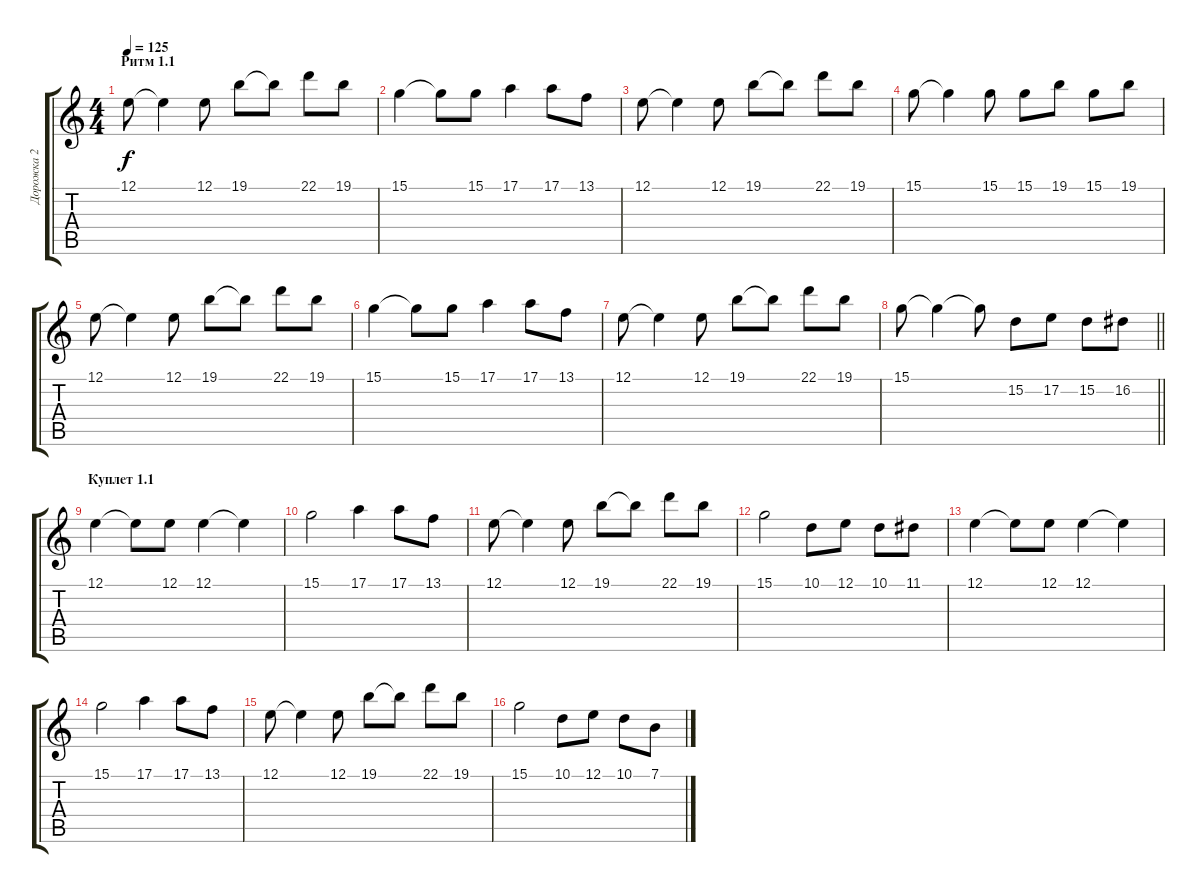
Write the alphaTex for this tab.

\track ("Дорожка 2" "Дорожка 2") {instrument rockorgan}
\staff {score tabs}
\tuning (E4 B3 G3 D3 A2 E2) {hide}
\ts (4 4)
\section ("" "Ритм 1.1")
\tempo 125
\clef g2
\ks c
12.1.8{dy f} 12.1{t}.4 12.1.8 19.1.8 19.1{t}.8 22.1.8 19.1.8 |
15.1.4 15.1{t}.8 15.1.8 17.1.4 17.1.8 13.1.8 |
12.1.8 12.1{t}.4 12.1.8 19.1.8 19.1{t}.8 22.1.8 19.1.8 |
15.1.8 15.1{t}.4 15.1.8 15.1.8 19.1.8 15.1.8 19.1.8 |
12.1.8 12.1{t}.4 12.1.8 19.1.8 19.1{t}.8 22.1.8 19.1.8 |
15.1.4 15.1{t}.8 15.1.8 17.1.4 17.1.8 13.1.8 |
12.1.8 12.1{t}.4 12.1.8 19.1.8 19.1{t}.8 22.1.8 19.1.8 |
\barLineRight lightlight
15.1.8 15.1{t}.4 15.1{t}.8 15.2.8 17.2.8 15.2.8 16.2.8 |
\section ("" "Куплет 1.1")
12.1.4 12.1{t}.8 12.1.8 12.1.4 12.1{t}.4 |
15.1.2 17.1.4 17.1.8 13.1.8 |
12.1.8 12.1{t}.4 12.1.8 19.1.8 19.1{t}.8 22.1.8 19.1.8 |
15.1.2 10.1.8 12.1.8 10.1.8 11.1.8 |
12.1.4 12.1{t}.8 12.1.8 12.1.4 12.1{t}.4 |
15.1.2 17.1.4 17.1.8 13.1.8 |
12.1.8 12.1{t}.4 12.1.8 19.1.8 19.1{t}.8 22.1.8 19.1.8 |
15.1.2 10.1.8 12.1.8 10.1.8 7.1.8
